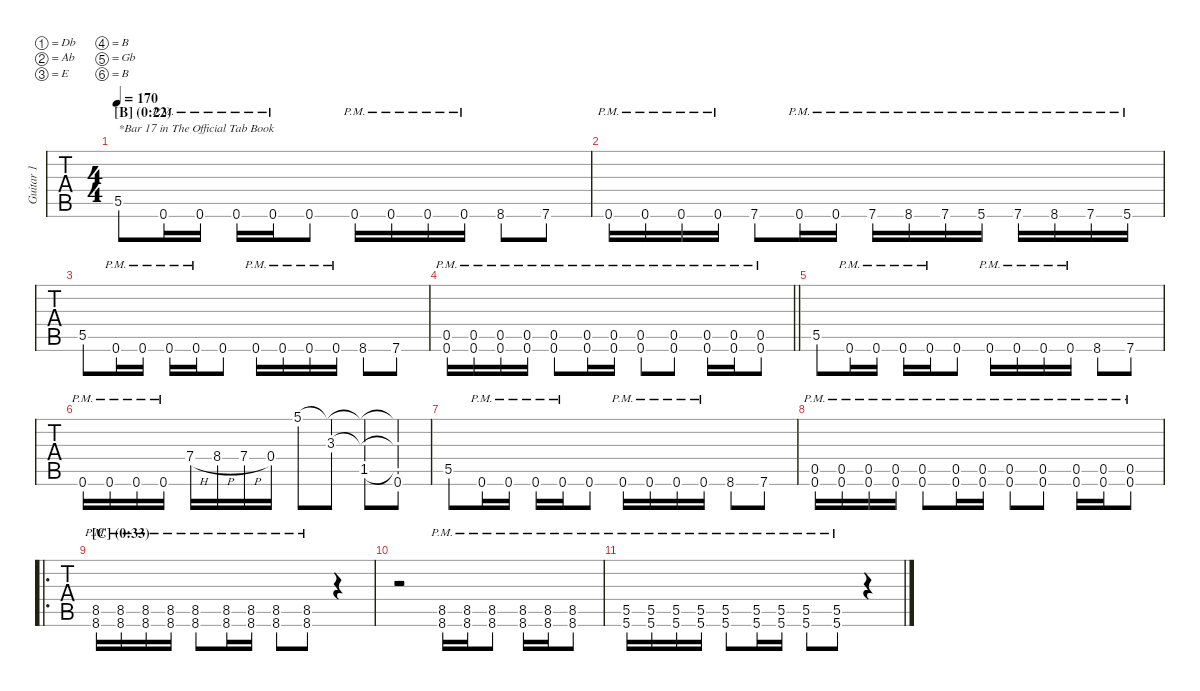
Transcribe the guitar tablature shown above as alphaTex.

\defaultSystemsLayout 2
\hideDynamics
\bracketExtendMode nobrackets
\multiTrackTrackNamePolicy allsystems
\firstSystemTrackNameMode fullname
\otherSystemsTrackNameMode fullname
\track ("Guitar 1" "Gtr. 1") {instrument distortionguitar}
\staff {tabs}
\tuning (Db4 Ab3 E3 B2 Gb2 B1)
\ts (4 4)
\section ("" "[B] (0:22)")
\tempo 170
\clef g2
\ks c
5.5.8{txt "*Bar 17 in The Official Tab Book" dy mf instrument distortionguitar} 0.6{pm}.16 0.6{pm}.16 0.6{pm}.16 0.6{pm}.16 0.6.8 0.6{pm}.16 0.6{pm}.16 0.6{pm}.16 0.6{pm}.16 8.6{acc b}.8 7.6.8 |
0.6{pm}.16 0.6{pm}.16 0.6{pm}.16 0.6{pm}.16 7.6.8 0.6{pm}.16 0.6{pm}.16 7.6{pm}.16 8.6{pm acc b}.16 7.6{pm}.16 5.6{pm}.16 7.6{pm}.16 8.6{pm acc b}.16 7.6{pm}.16 5.6{pm}.16 |
5.5.8 0.6{pm}.16 0.6{pm}.16 0.6{pm}.16 0.6{pm}.16 0.6.8 0.6{pm}.16 0.6{pm}.16 0.6{pm}.16 0.6{pm}.16 8.6{acc b}.8 7.6.8 |
\barLineRight lightlight
(0.6{pm} 0.5{pm}).16 (0.6{pm} 0.5{pm}).16 (0.6{pm} 0.5{pm}).16 (0.6{pm} 0.5{pm}).16 (0.6{pm} 0.5{pm}).8 (0.6{pm} 0.5{pm}).16 (0.6{pm} 0.5{pm}).16 (0.6{pm} 0.5{pm}).8 (0.6{pm} 0.5{pm}).8 (0.6{pm} 0.5{pm}).16 (0.6{pm} 0.5{pm}).16 (0.6{pm} 0.5{pm}).8 |
5.5.8 0.6{pm}.16 0.6{pm}.16 0.6{pm}.16 0.6{pm}.16 0.6.8 0.6{pm}.16 0.6{pm}.16 0.6{pm}.16 0.6{pm}.16 8.6{acc b}.8 7.6.8 |
0.6{pm}.16 0.6{pm}.16 0.6{pm}.16 0.6{pm}.16 7.4{h}.16 8.4{h acc b}.16 7.4{h}.16 0.4.16 5.1.8 (3.3{acc #} 5.1{t}).8 (1.5{acc b} 5.1{t} 3.3{t acc #}).8 (0.6 1.5{t acc b} 3.3{t acc #} 5.1{t}).8 |
5.5.8 0.6{pm}.16 0.6{pm}.16 0.6{pm}.16 0.6{pm}.16 0.6.8 0.6{pm}.16 0.6{pm}.16 0.6{pm}.16 0.6{pm}.16 8.6{acc b}.8 7.6.8 |
(0.6{pm} 0.5{pm}).16 (0.6{pm} 0.5{pm}).16 (0.6{pm} 0.5{pm}).16 (0.6{pm} 0.5{pm}).16 (0.6{pm} 0.5{pm}).8 (0.6{pm} 0.5{pm}).16 (0.6{pm} 0.5{pm}).16 (0.6{pm} 0.5{pm}).8 (0.6{pm} 0.5{pm}).8 (0.6{pm} 0.5{pm}).16 (0.6{pm} 0.5{pm}).16 (0.6{pm} 0.5{pm}).8 |
\ro
\section ("" "[C] (0:33)")
(8.6{pm acc b} 8.5{pm}).16 (8.6{pm acc b} 8.5{pm}).16 (8.6{pm acc b} 8.5{pm}).16 (8.6{pm acc b} 8.5{pm}).16 (8.6{pm acc b} 8.5{pm}).8 (8.6{pm acc b} 8.5{pm}).16 (8.6{pm acc b} 8.5{pm}).16 (8.6{pm acc b} 8.5{pm}).8 (8.6{pm acc b} 8.5{pm}).8 r.4 |
r.2 (8.6{pm acc b} 8.5{pm}).16 (8.6{pm acc b} 8.5{pm}).16 (8.6{pm acc b} 8.5{pm}).8 (8.6{pm acc b} 8.5{pm}).16 (8.6{pm acc b} 8.5{pm}).16 (8.6{pm acc b} 8.5{pm}).8 |
(5.6{pm} 5.5{pm}).16 (5.6{pm} 5.5{pm}).16 (5.6{pm} 5.5{pm}).16 (5.6{pm} 5.5{pm}).16 (5.6{pm} 5.5{pm}).8 (5.6{pm} 5.5{pm}).16 (5.6{pm} 5.5{pm}).16 (5.6{pm} 5.5{pm}).8 (5.6{pm} 5.5{pm}).8 r.4
